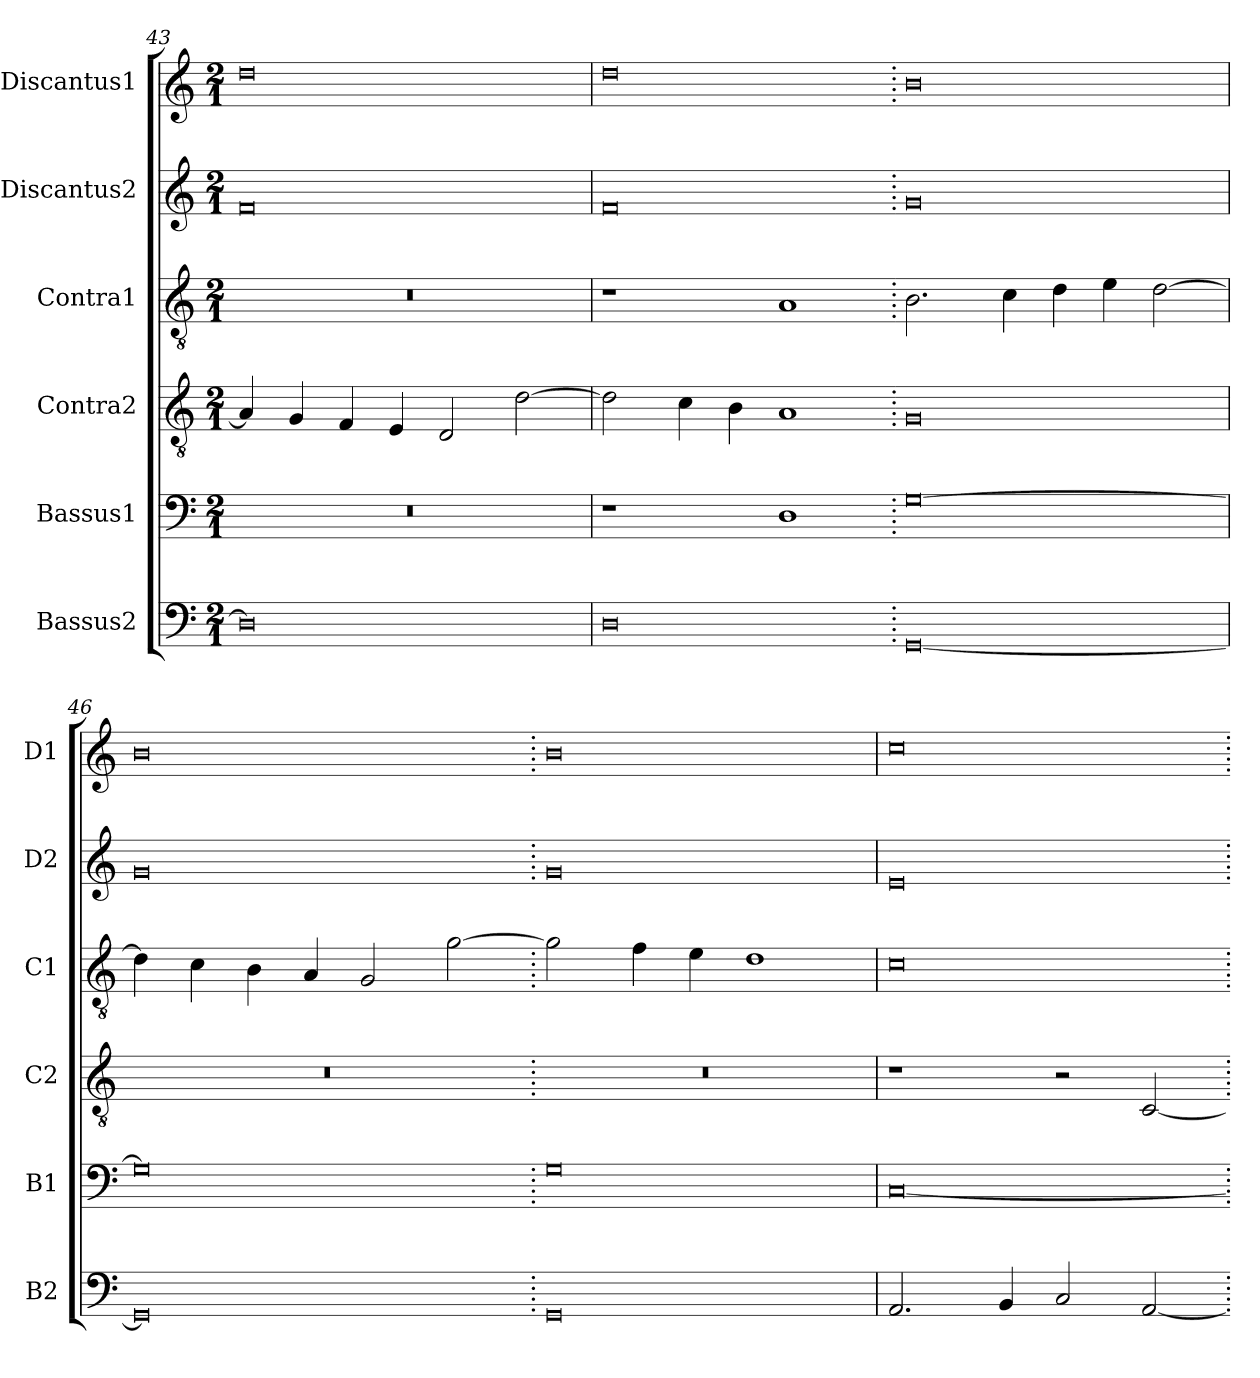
**kern	**kern	**kern	**kern	**kern	**kern
*part6	*part5	*part4	*part3	*part2	*part1
*staff6	*staff5	*staff4	*staff3	*staff2	*staff1
*I"Bassus2	*I"Bassus1	*I"Contra2	*I"Contra1	*I"Discantus2	*I"Discantus1
*I'B2	*I'B1	*I'C2	*I'C1	*I'D2	*I'D1
*clefF4	*clefF4	*clefGv2	*clefGv2	*clefG2	*clefG2
*k[]	*k[]	*k[]	*k[]	*k[]	*k[]
*M2/1	*M2/1	*M2/1	*M2/1	*M2/1	*M2/1
=43	=43	=43	=43	=43	=43
0D]	0r	4A/]	0r	0f	0dd
.	.	4G/	.	.	.
.	.	4F/	.	.	.
.	.	4E/	.	.	.
.	.	2D/	.	.	.
.	.	[2d\	.	.	.
=44	=44	=44	=44	=44	=44
0D	1r	2d\]	1r	0f	0dd
.	.	4c\	.	.	.
.	.	4B\	.	.	.
.	1D	1A	1A	.	.
=45.	=45.	=45.	=45.	=45.	=45.
[0GG	[0G	0G	2.B\	0g	0b
.	.	.	4c\	.	.
.	.	.	4d\	.	.
.	.	.	4e\	.	.
.	.	.	[2d\	.	.
=46	=46	=46	=46	=46	=46
0GG]	0G]	0r	4d\]	0g	0b
.	.	.	4c\	.	.
.	.	.	4B\	.	.
.	.	.	4A/	.	.
.	.	.	2G/	.	.
.	.	.	[2g\	.	.
=47.	=47.	=47.	=47.	=47.	=47.
0GG	0G	0r	2g\]	0g	0b
.	.	.	4f\	.	.
.	.	.	4e\	.	.
.	.	.	1d	.	.
=48	=48	=48	=48	=48	=48
2.AA/	[0C	1r	0c	0e	0cc
4BB/	.	.	.	.	.
2C/	.	2r	.	.	.
[2AA/	.	[2C/	.	.	.
=.	=.	=.	=.	=.	=.
*-	*-	*-	*-	*-	*-
